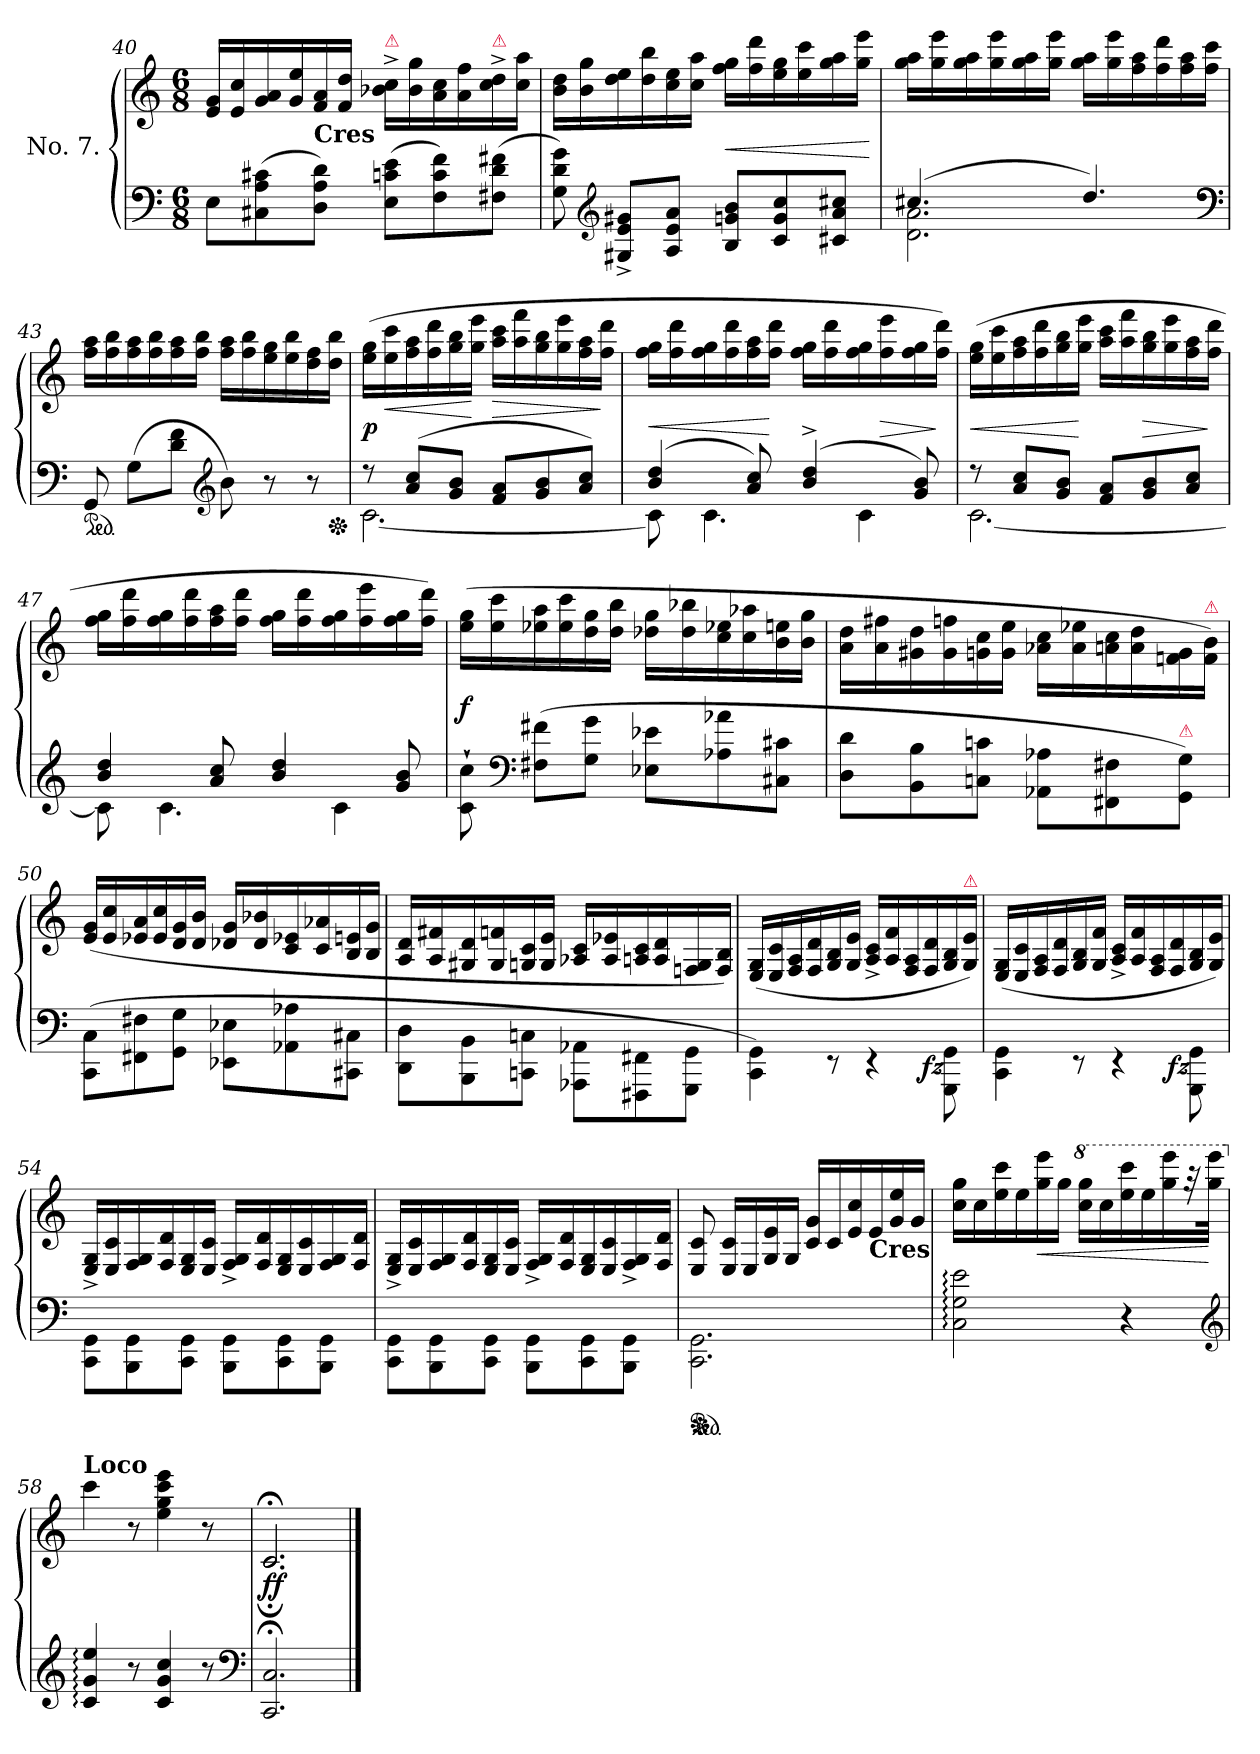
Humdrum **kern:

**kern	**kern	**dynam
*part1	*part1	*part1
*staff2	*staff1	*staff1/2
*I"No. 7.	*	*
*clefF4	*clefG2	*
*k[]	*k[]	*
*C:	*C:	*
*M6/8	*M6/8	*
=40	=40	=40
8EL	16e 16gLL	.
.	16e 16cc	.
(>8C#X 8A 8c#X	16g 16a	.
.	16g 16ee	.
!	!LO:TX:c:B:t=Cres	!
8D 8A 8dJ)	16f 16a	.
.	16f 16ddJJ	.
!	!LO:TX:a:color=crimson:t=⚠	!
(8E\ 8cn\ 8e\L	16b-X^> 16cc^>LL	.
.	16b- 16gg	.
8F\ 8c\ 8f\)	16a 16cc	.
.	16a 16ff	.
!	!LO:TX:a:color=crimson:t=⚠	!
(>8F#X\ 8d\ 8f#X\J	16cc^> 16dd^>	.
.	16cc 16aaJJ	.
=41	=41	=41
8G 8d 8g)	16b 16ddLL	.
.	16b 16gg	.
*clefG2	*	*
8G#X^> 8e^> 8g#X^>L	16dd 16ee	.
.	16dd 16bb	.
8A 8e 8aJ	16cc 16ee	.
.	16cc 16aaJJ	.
8B 8gn 8bL	16ff 16ggLL	<
.	16ff 16ddd	.
8c 8g 8cc	16ee 16gg	.
.	16ee 16ccc	.
8c#X 8a 8cc#XJ	16gg 16aa	.
.	16gg 16eeeJJ	.
.	.	[
=42	=42	=42
*^	*	*
(>4.cc#X	2.d 2.a	16gg 16aaLL	.
.	.	16gg 16eee	.
.	.	16gg 16aa	.
.	.	16gg 16eee	.
.	.	16gg 16aa	.
.	.	16gg 16eeeJJ	.
4.dd)	.	16gg 16aaLL	.
.	.	16gg 16eee	.
.	.	16ff 16aa	.
.	.	16ff 16ddd	.
.	.	16ff 16aa	.
.	.	16ff 16cccJJ	.
*v	*v	*	*
*clefF4	*	*
=43	=43	=43
*ped	*	*
8GG	16ff 16aaLL	.
.	16ff 16bb	.
(>8GL	16ff 16aa	.
.	16ff 16bb	.
8d 8fJ	16ff 16aa	.
.	16ff 16bbJJ	.
*clefG2	*	*
8b)	16ff 16aaLL	.
.	16ff 16bb	.
8r	16ee 16gg	.
.	16ee 16bb	.
8r	16dd 16ff	.
*Xped	*	*
.	16dd 16bbJJ	.
=44	=44	=44
*^	*	*
8r	[2.c	(>16ee 16ggLL	p
.	.	16ee 16ccc	<
(>8a 8ccL	.	16ff 16aa	.
.	.	16ff 16ddd	.
8g 8bJ	.	16gg 16bb	.
.	.	16gg 16eeeJJ	[
8f 8aL	.	16aa 16cccLL	>
.	.	16aa 16fff	.
8g 8b	.	16gg 16bb	.
.	.	16gg 16eee	.
8a 8ccJ)	.	16ff 16aa	.
.	.	16ff 16dddJJ	]
=45	=45	=45	=45
(>4b/ 4dd/	8c]	16ff 16ggLL	<
.	.	16ff 16ddd	.
.	4.c	16ff 16gg	.
.	.	16ff 16ddd	.
8a 8cc)	.	16ff 16aa	.
.	.	16ff 16dddJJ	[
(>4b^</ 4dd^</	.	16ff 16ggLL	.
.	.	16ff 16ddd	.
.	4c	16ff 16gg	.
.	.	16ff 16eee	>
8g 8b)	.	16ff 16gg	.
.	.	16ff 16dddJJ)	]
=46	=46	=46	=46
8r	[2.c	(>16ee 16ggLL	<
.	.	16ee 16ccc	.
8a 8ccL	.	16ff 16aa	.
.	.	16ff 16ddd	.
8g 8bJ	.	16gg 16bb	.
.	.	16gg 16eeeJJ	[
8f 8aL	.	16aa 16cccLL	.
.	.	16aa 16fff	.
8g 8b	.	16gg 16bb	>
.	.	16gg 16eee	.
8a 8ccJ	.	16ff 16aa	.
.	.	16ff 16dddJJ	]
=47	=47	=47	=47
4b 4dd	8c]	16ff 16ggLL	.
.	.	16ff 16ddd	.
.	4.c	16ff 16gg	.
.	.	16ff 16ddd	.
8a 8cc	.	16ff 16aa	.
.	.	16ff 16dddJJ	.
4b 4dd	.	16ff 16ggLL	.
.	.	16ff 16ddd	.
.	4c	16ff 16gg	.
.	.	16ff 16eee	.
8g 8b	.	16ff 16gg	.
.	.	16ff 16dddJJ)	.
*v	*v	*	*
=48	=48	=48
8c`\ 8cc`\	(>16ee 16ggLL	f
.	16ee 16ccc	.
*clefF4	*	*
(>8F#X 8f#XL	16ee-X 16aa	.
.	16ee- 16ccc	.
8G 8gJ	16dd 16gg	.
.	16dd 16bbJJ	.
8E-X 8e-XL	16dd-X 16ggLL	.
.	16dd- 16bb-X	.
8A-X 8a-X	16cc 16ee-X	.
.	16cc 16aa-X	.
8C#X 8c#XJ	16b 16een	.
.	16b 16ggJJ	.
=49	=49	=49
8D 8dL	16a 16ddLL	.
.	16a 16ff#X	.
8BB 8B	16g#X 16dd	.
.	16g# 16ffn	.
8Cn 8cnJ	16gn 16cc	.
.	16g 16eeJJ	.
8AA-X\ 8A-X\L	16a-X 16ccLL	.
.	16a- 16ee-X	.
8FF#X 8F#X	16an 16cc	.
.	16a 16dd	.
!LO:TX:a:color=crimson:t=⚠	!	!
8GG 8GJ)	16fn 16g	.
!	!LO:TX:a:color=crimson:t=⚠	!
.	16f 16bJJ)	.
=50	=50	=50
(<8CC\ 8C\L	(>16e 16gLL	.
.	16e 16cc	.
8FF#X 8F#X	16e-X 16a	.
.	16e- 16cc	.
8GG 8GJ	16d 16g	.
.	16d 16bJJ	.
8EE-X\ 8E-X\L	16d-X 16gLL	.
.	16d- 16b-X	.
8AA-X 8A-X	16c 16e-X	.
.	16c 16a-X	.
8CC#X 8C#XJ	16B 16en	.
.	16B 16gJJ	.
=51	=51	=51
8DD 8DL	16A 16dLL	.
.	16A 16f#X	.
8BBB\ 8BB\	16G#X 16d	.
.	16G# 16fn	.
8CCn\ 8Cn\J	16Gn/ 16c/	.
.	16G/ 16e/JJ	.
8AAA-X\ 8AA-X\L	16A-X/ 16c/LL	.
.	16A-/ 16e-X/	.
8FFF#X\ 8FF#X\	16An/ 16c/	.
.	16A/ 16d/	.
8GGG\ 8GG\J	16Fn/ 16G/	.
.	16F/ 16B/JJ)	.
=52	=52	=52
4CC\ 4GG\)	(>16E/ 16G/LL	.
.	16E/ 16c/	.
.	16F/ 16A/	.
.	16F/ 16d/	.
8rEE	16G/ 16B/	.
.	16G/ 16e/JJ	.
4rEE	16A^</ 16c^</LL	.
.	16A/ 16f/	.
.	16F/ 16A/	.
.	16F/ 16d/	.
!	!	!LO:DY:b=2:rj
8GGG\ 8GG\	16G/ 16B/	fz
!	!LO:TX:a:color=crimson:t=⚠	!
.	16G/ 16e/JJ)	.
=53	=53	=53
4CC\ 4GG\	(>16E/ 16G/LL	.
.	16E/ 16c/	.
.	16F/ 16A/	.
.	16F/ 16d/	.
8rEE	16G/ 16B/	.
.	16G/ 16f/JJ	.
4rEE	16A^>/ 16c^>/LL	.
.	16A/ 16f/	.
.	16F/ 16A/	.
.	16F/ 16d/	.
!	!	!LO:DY:b=2:rj
8GGG\ 8GG\	16G/ 16B/	fz
.	16G/ 16e/JJ)	.
=54	=54	=54
8CC\ 8GG\L	16E^>/ 16G^>/LL	.
.	16E/ 16c/	.
8BBB\ 8GG\	16F/ 16G/	.
.	16F/ 16d/	.
8CC\ 8GG\J	16E/ 16G/	.
.	16E/ 16c/JJ	.
8BBB\ 8GG\L	16F^>/ 16G^>/LL	.
.	16F/ 16d/	.
8CC\ 8GG\	16E/ 16G/	.
.	16E/ 16c/	.
8BBB\ 8GG\J	16F/ 16G/	.
.	16F/ 16d/JJ	.
=55	=55	=55
8CC\ 8GG\L	16E^>/ 16G^>/LL	.
.	16E/ 16c/	.
8BBB\ 8GG\	16F/ 16G/	.
.	16F/ 16d/	.
8CC\ 8GG\J	16E/ 16G/	.
.	16E/ 16c/JJ	.
8BBB\ 8GG\L	16F^>/ 16G^>/LL	.
.	16F/ 16d/	.
8CC\ 8GG\	16E/ 16G/	.
.	16E/ 16c/	.
8BBB\ 8GG\J	16F^>/ 16G^>/	.
.	16F/ 16d/JJ	.
=56	=56	=56
*ped	*	*
*Xped	*	*
2.CC\ 2.GG\	8E/ 8c/	.
.	16E/ 16c/LL	.
.	16E/	.
.	16G/ 16e/	.
.	16G/JJ	.
.	16c 16gLL	.
.	16c	.
.	16e 16cc	.
!	!LO:TX:b:B:t=Cres	!
.	16e	.
.	16g 16ee	.
.	16gJJ	.
=57	=57	=57
2C: 2G: 2e:	16cc 16ggLL	.
.	16cc	.
.	16ee 16ccc	.
.	16ee	.
!	!	!LO:HP:b
.	16gg 16eee	<
.	16ggJJ	.
*	*8va	*
.	16ccc 16gggLL	.
.	16ccc	.
4r	16eee 16cccc	.
.	16eee	.
.	16ggg 16eeee	.
.	32rggg	.
.	32ggg 32eeeeJJk	[
*clefG2	*	*
=58	=58	=58
*	*X8va	*
!	!LO:TX:a:B:t=Loco	!
4c: 4g: 4ee:	4ccc	.
8r	8r	.
4c 4g 4cc	4ee 4gg 4ccc 4eee	.
8r	8r	.
*clefF4	*	*
=59	=59	=59
*	*^	*
!	!	!	!LO:DY:b
2.CC; 2.C;	2.c;/	2.c;</	ff
*	*v	*v	*
==	==	==
*-	*-	*-
